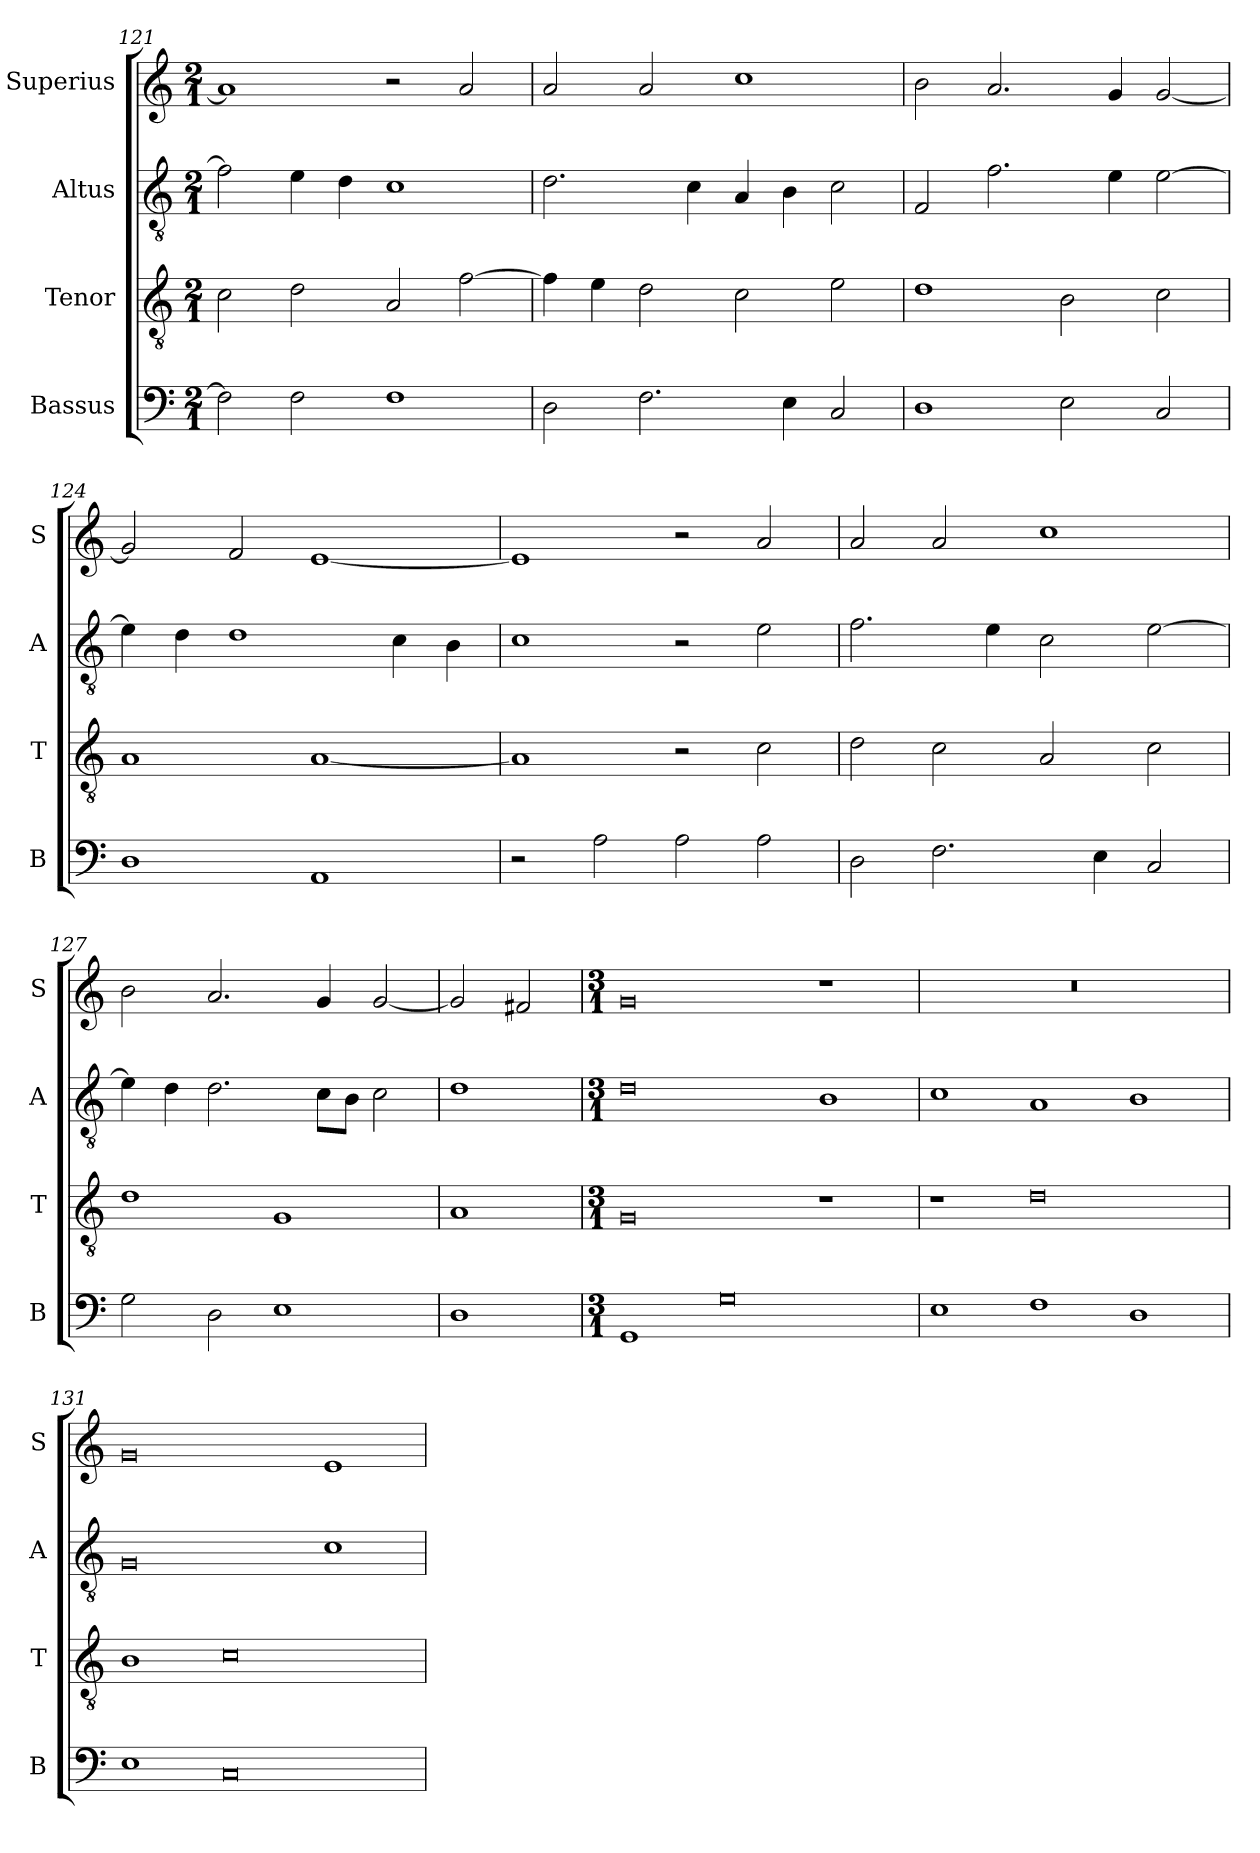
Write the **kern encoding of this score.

**kern	**kern	**kern	**kern
*part4	*part3	*part2	*part1
*staff4	*staff3	*staff2	*staff1
*I"Bassus	*I"Tenor	*I"Altus	*I"Superius
*I'B	*I'T	*I'A	*I'S
*clefF4	*clefGv2	*clefGv2	*clefG2
*k[]	*k[]	*k[]	*k[]
*C:	*C:	*C:	*C:
*M2/1	*M2/1	*M2/1	*M2/1
=121	=121	=121	=121
2F]	2c	2f]	1a]
2F	2d	4e	.
.	.	4d	.
1F	2A	1c	2r
.	[2f	.	2a
=122	=122	=122	=122
2D	4f]	2.d	2a
.	4e	.	.
2.F	2d	.	2a
.	.	4c	.
.	2c	4A	1cc
4E	.	4B	.
2C	2e	2c	.
=123	=123	=123	=123
1D	1d	2F	2b
.	.	2.f	2.a
2E	2B	.	.
.	.	4e	4g
2C	2c	[2e	[2g
=124	=124	=124	=124
1D	1A	4e]	2g]
.	.	4d	.
.	.	1d	2f
1AA	[1A	.	[1e
.	.	4c	.
.	.	4B	.
=125	=125	=125	=125
2r	1A]	1c	1e]
2A	.	.	.
2A	2r	2r	2r
2A	2c	2e	2a
=126	=126	=126	=126
2D	2d	2.f	2a
2.F	2c	.	2a
.	.	4e	.
.	2A	2c	1cc
4E	.	.	.
2C	2c	[2e	.
=127	=127	=127	=127
2G	1d	4e]	2b
.	.	4d	.
2D	.	2.d	2.a
1E	1G	.	.
.	.	8cL	4g
.	.	8BJ	.
.	.	2c	[2g
=128	=128	=128	=128
1D	1A	1d	2g]
.	.	.	2f#X
=129	=129	=129	=129
*M3/1	*M3/1	*M3/1	*M3/1
1GG	0G	0d	0g
0G	.	.	.
.	1r	1B	1r
=130	=130	=130	=130
1E	1r	1c	0.r
1F	0d	1A	.
1D	.	1B	.
=131	=131	=131	=131
1E	1B	0G	0g
0C	0c	.	.
.	.	1c	1e
=	=	=	=
*-	*-	*-	*-
